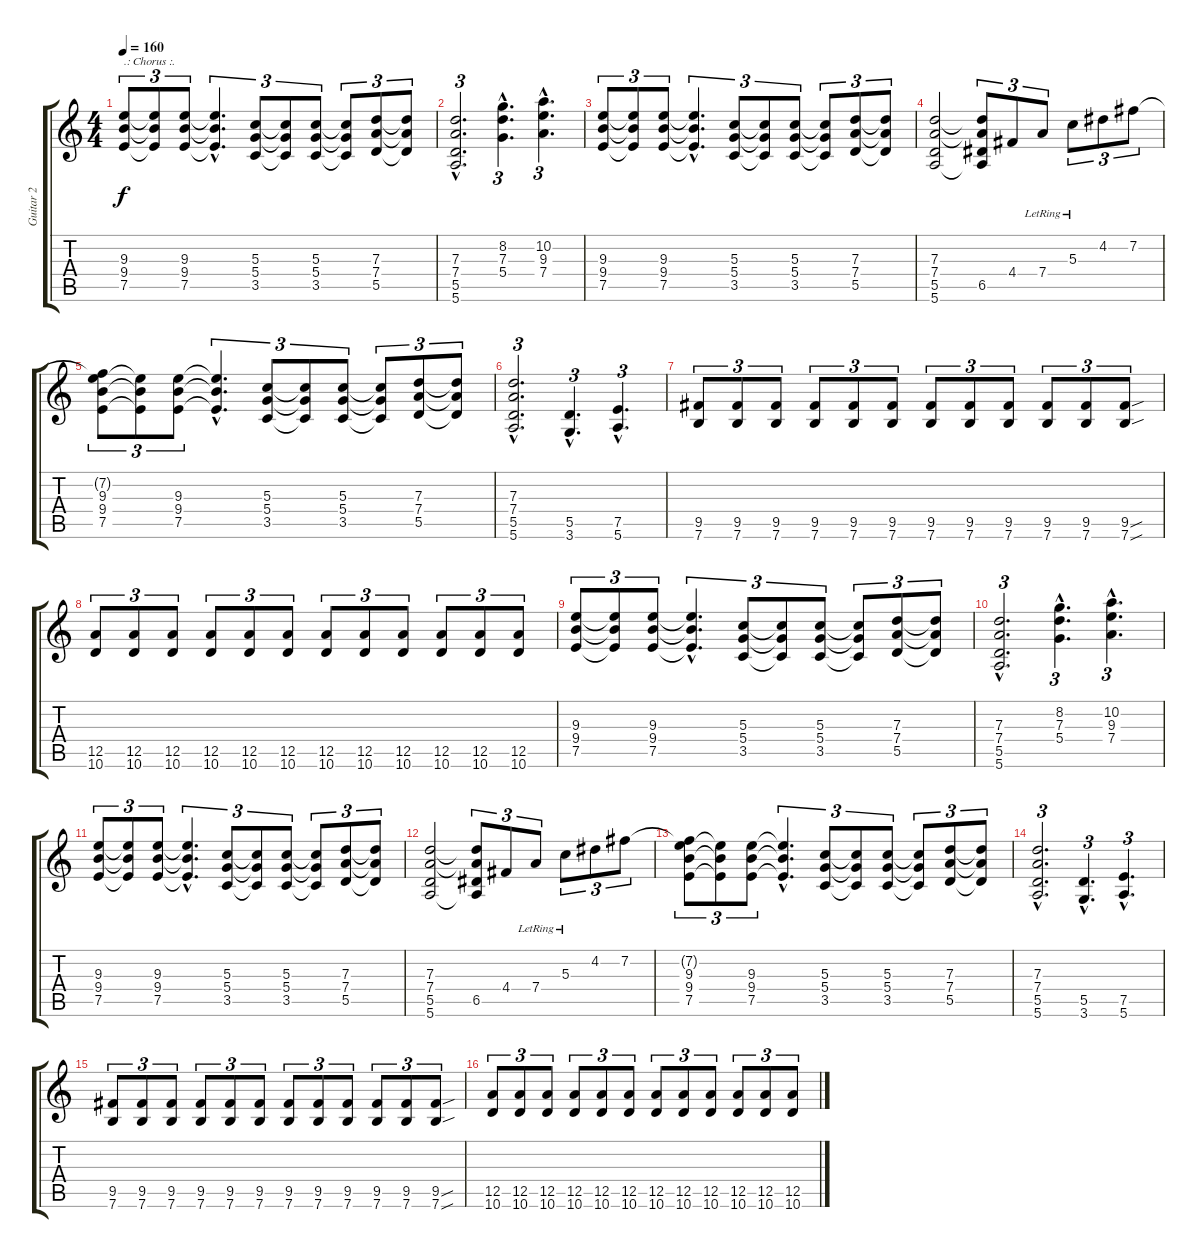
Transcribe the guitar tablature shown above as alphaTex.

\track ("Guitar 2" "Guitar 2") {instrument distortionguitar}
\staff {score tabs}
\tuning (E4 B3 G3 D3 A2 E2) {hide}
\ts (4 4)
\tempo 160
\clef g2
\ks c
(9.3 9.4 7.5).8{tu (3 2) txt ".: Chorus :." dy f} (9.3{t} 9.4{t} 7.5{t}).8{tu (3 2)} (9.3 9.4 7.5).8{tu (3 2)} (9.3{hac t} 9.4{hac t} 7.5{hac t}).4{d tu (3 2)} (5.3 5.4 3.5).8{tu (3 2)} (5.3{t} 5.4{t} 3.5{t}).8{tu (3 2)} (5.3 5.4 3.5).8{tu (3 2)} (5.3{t} 5.4{t} 3.5{t}).8{tu (3 2)} (7.3 7.4 5.5).8{tu (3 2)} (7.3{t} 7.4{t} 5.5{t}).8{tu (3 2)} |
(7.3{hac} 7.4{hac} 5.5{hac} 5.6{hac}).2{d tu (3 2)} (8.2{hac} 7.3{hac} 5.4{hac}).4{d tu (3 2)} (10.2{hac} 9.3{hac} 7.4{hac}).4{d tu (3 2)} |
(9.3 9.4 7.5).8{tu (3 2)} (9.3{t} 9.4{t} 7.5{t}).8{tu (3 2)} (9.3 9.4 7.5).8{tu (3 2)} (9.3{hac t} 9.4{hac t} 7.5{hac t}).4{d tu (3 2)} (5.3 5.4 3.5).8{tu (3 2)} (5.3{t} 5.4{t} 3.5{t}).8{tu (3 2)} (5.3 5.4 3.5).8{tu (3 2)} (5.3{t} 5.4{t} 3.5{t}).8{tu (3 2)} (7.3 7.4 5.5).8{tu (3 2)} (7.3{t} 7.4{t} 5.5{t}).8{tu (3 2)} |
(7.3 7.4 5.5 5.6).2 (7.3{t} 7.4{t} 6.5 5.6{t}).8{tu (3 2)} 4.4.8{tu (3 2)} 7.4{lr}.8{tu (3 2)} 5.3{lr}.8{tu (3 2)} 4.2.8{tu (3 2)} 7.2.8{tu (3 2)} |
(7.2{t} 9.3 9.4 7.5).8{tu (3 2)} (9.3{t} 9.4{t} 7.5{t}).8{tu (3 2)} (9.3 9.4 7.5).8{tu (3 2)} (9.3{hac t} 9.4{hac t} 7.5{hac t}).4{d tu (3 2)} (5.3 5.4 3.5).8{tu (3 2)} (5.3{t} 5.4{t} 3.5{t}).8{tu (3 2)} (5.3 5.4 3.5).8{tu (3 2)} (5.3{t} 5.4{t} 3.5{t}).8{tu (3 2)} (7.3 7.4 5.5).8{tu (3 2)} (7.3{t} 7.4{t} 5.5{t}).8{tu (3 2)} |
(7.3{hac} 7.4{hac} 5.5{hac} 5.6{hac}).2{d tu (3 2)} (5.5{hac} 3.6{hac}).4{d tu (3 2)} (7.5{hac} 5.6{hac}).4{d tu (3 2)} |
(9.5 7.6).8{tu (3 2)} (9.5 7.6).8{tu (3 2)} (9.5 7.6).8{tu (3 2)} (9.5 7.6).8{tu (3 2)} (9.5 7.6).8{tu (3 2)} (9.5 7.6).8{tu (3 2)} (9.5 7.6).8{tu (3 2)} (9.5 7.6).8{tu (3 2)} (9.5 7.6).8{tu (3 2)} (9.5 7.6).8{tu (3 2)} (9.5 7.6).8{tu (3 2)} (9.5{sou} 7.6{sou}).8{tu (3 2)} |
(12.5 10.6).8{tu (3 2)} (12.5 10.6).8{tu (3 2)} (12.5 10.6).8{tu (3 2)} (12.5 10.6).8{tu (3 2)} (12.5 10.6).8{tu (3 2)} (12.5 10.6).8{tu (3 2)} (12.5 10.6).8{tu (3 2)} (12.5 10.6).8{tu (3 2)} (12.5 10.6).8{tu (3 2)} (12.5 10.6).8{tu (3 2)} (12.5 10.6).8{tu (3 2)} (12.5 10.6).8{tu (3 2)} |
(9.3 9.4 7.5).8{tu (3 2)} (9.3{t} 9.4{t} 7.5{t}).8{tu (3 2)} (9.3 9.4 7.5).8{tu (3 2)} (9.3{hac t} 9.4{hac t} 7.5{hac t}).4{d tu (3 2)} (5.3 5.4 3.5).8{tu (3 2)} (5.3{t} 5.4{t} 3.5{t}).8{tu (3 2)} (5.3 5.4 3.5).8{tu (3 2)} (5.3{t} 5.4{t} 3.5{t}).8{tu (3 2)} (7.3 7.4 5.5).8{tu (3 2)} (7.3{t} 7.4{t} 5.5{t}).8{tu (3 2)} |
(7.3{hac} 7.4{hac} 5.5{hac} 5.6{hac}).2{d tu (3 2)} (8.2{hac} 7.3{hac} 5.4{hac}).4{d tu (3 2)} (10.2{hac} 9.3{hac} 7.4{hac}).4{d tu (3 2)} |
(9.3 9.4 7.5).8{tu (3 2)} (9.3{t} 9.4{t} 7.5{t}).8{tu (3 2)} (9.3 9.4 7.5).8{tu (3 2)} (9.3{hac t} 9.4{hac t} 7.5{hac t}).4{d tu (3 2)} (5.3 5.4 3.5).8{tu (3 2)} (5.3{t} 5.4{t} 3.5{t}).8{tu (3 2)} (5.3 5.4 3.5).8{tu (3 2)} (5.3{t} 5.4{t} 3.5{t}).8{tu (3 2)} (7.3 7.4 5.5).8{tu (3 2)} (7.3{t} 7.4{t} 5.5{t}).8{tu (3 2)} |
(7.3 7.4 5.5 5.6).2 (7.3{t} 7.4{t} 6.5 5.6{t}).8{tu (3 2)} 4.4.8{tu (3 2)} 7.4{lr}.8{tu (3 2)} 5.3{lr}.8{tu (3 2)} 4.2.8{tu (3 2)} 7.2.8{tu (3 2)} |
(7.2{t} 9.3 9.4 7.5).8{tu (3 2)} (9.3{t} 9.4{t} 7.5{t}).8{tu (3 2)} (9.3 9.4 7.5).8{tu (3 2)} (9.3{hac t} 9.4{hac t} 7.5{hac t}).4{d tu (3 2)} (5.3 5.4 3.5).8{tu (3 2)} (5.3{t} 5.4{t} 3.5{t}).8{tu (3 2)} (5.3 5.4 3.5).8{tu (3 2)} (5.3{t} 5.4{t} 3.5{t}).8{tu (3 2)} (7.3 7.4 5.5).8{tu (3 2)} (7.3{t} 7.4{t} 5.5{t}).8{tu (3 2)} |
(7.3{hac} 7.4{hac} 5.5{hac} 5.6{hac}).2{d tu (3 2)} (5.5{hac} 3.6{hac}).4{d tu (3 2)} (7.5{hac} 5.6{hac}).4{d tu (3 2)} |
(9.5 7.6).8{tu (3 2)} (9.5 7.6).8{tu (3 2)} (9.5 7.6).8{tu (3 2)} (9.5 7.6).8{tu (3 2)} (9.5 7.6).8{tu (3 2)} (9.5 7.6).8{tu (3 2)} (9.5 7.6).8{tu (3 2)} (9.5 7.6).8{tu (3 2)} (9.5 7.6).8{tu (3 2)} (9.5 7.6).8{tu (3 2)} (9.5 7.6).8{tu (3 2)} (9.5{sou} 7.6{sou}).8{tu (3 2)} |
(12.5 10.6).8{tu (3 2)} (12.5 10.6).8{tu (3 2)} (12.5 10.6).8{tu (3 2)} (12.5 10.6).8{tu (3 2)} (12.5 10.6).8{tu (3 2)} (12.5 10.6).8{tu (3 2)} (12.5 10.6).8{tu (3 2)} (12.5 10.6).8{tu (3 2)} (12.5 10.6).8{tu (3 2)} (12.5 10.6).8{tu (3 2)} (12.5 10.6).8{tu (3 2)} (12.5 10.6).8{tu (3 2)}
